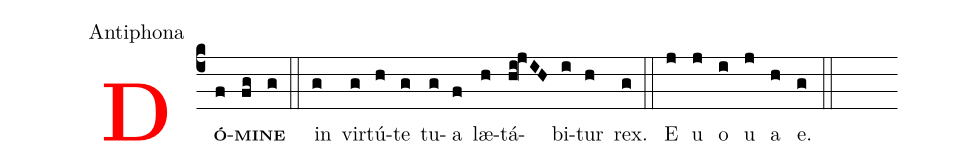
office-part: Antiphona;
%%
<v>\bf\textcolor{red}{D}</v><v>\bf\scriptsize{Ó}</v>(c4f)<v>\bf\scriptsize{MI}</v>(fg)<v>\bf\scriptsize{NE}</v>(g) (::) in(g) vir(g)tú(h)te(g) tu(g)a(f) læ(h)tá(/hi!jVIH)bi(i)tur(h) rex.(g) (::) E(j) u(j) o(i) u(j) a(h) e.(g) (::)
